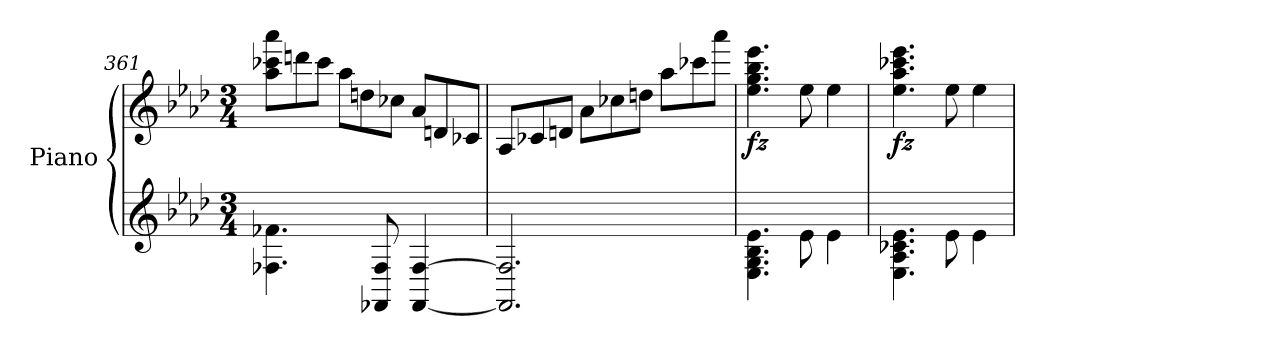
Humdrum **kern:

**kern	**kern	**dynam
*part1	*part1	*part1
*staff2	*staff1	*staff1/2
*I"Piano	*	*
*I'Pno.	*	*
*clefG2	*clefG2	*
*k[b-e-a-d-]	*k[b-e-a-d-]	*
*M3/4	*M3/4	*
*	*Xtuplet	*
=361	=361	=361
4.F-X\ 4.f-X\	12aa-\ 12ccc-X\ 12aaa-\L	.
.	12dddn\	.
.	12ccc-\J	.
.	12aa-\L	.
.	12ddn\	.
8FF-X/ 8F-/	.	.
.	12cc-X\J	.
[4FF-/ [4F-/	12a-/L	.
.	12dn/	.
.	12c-X/J	.
!!LO:LB:g=z
=362	=362	=362
2.FF-/] 2.F-/]	12A-/L	.
.	12c-X/	.
.	12dn/J	.
.	12a-\L	.
.	12cc-X\	.
.	12ddn\J	.
.	12aa-\L	.
.	12ccc-X\	.
.	12aaa-\J	.
=363	=363	=363
!	!	!LO:DY:b
4.E-\ 4.G\ 4.B-\ 4.e-\	4.ee-\ 4.gg\ 4.bb-\ 4.eee-\	fz
8e-\	8ee-\	.
4e-\	4ee-\	.
=364	=364	=364
!	!	!LO:DY:b
4.E-\ 4.A-\ 4.c-X\ 4.e-\	4.ee-\ 4.aa-\ 4.ccc-X\ 4.eee-\	fz
8e-\	8ee-\	.
4e-\	4ee-\	.
=	=	=
*-	*-	*-
